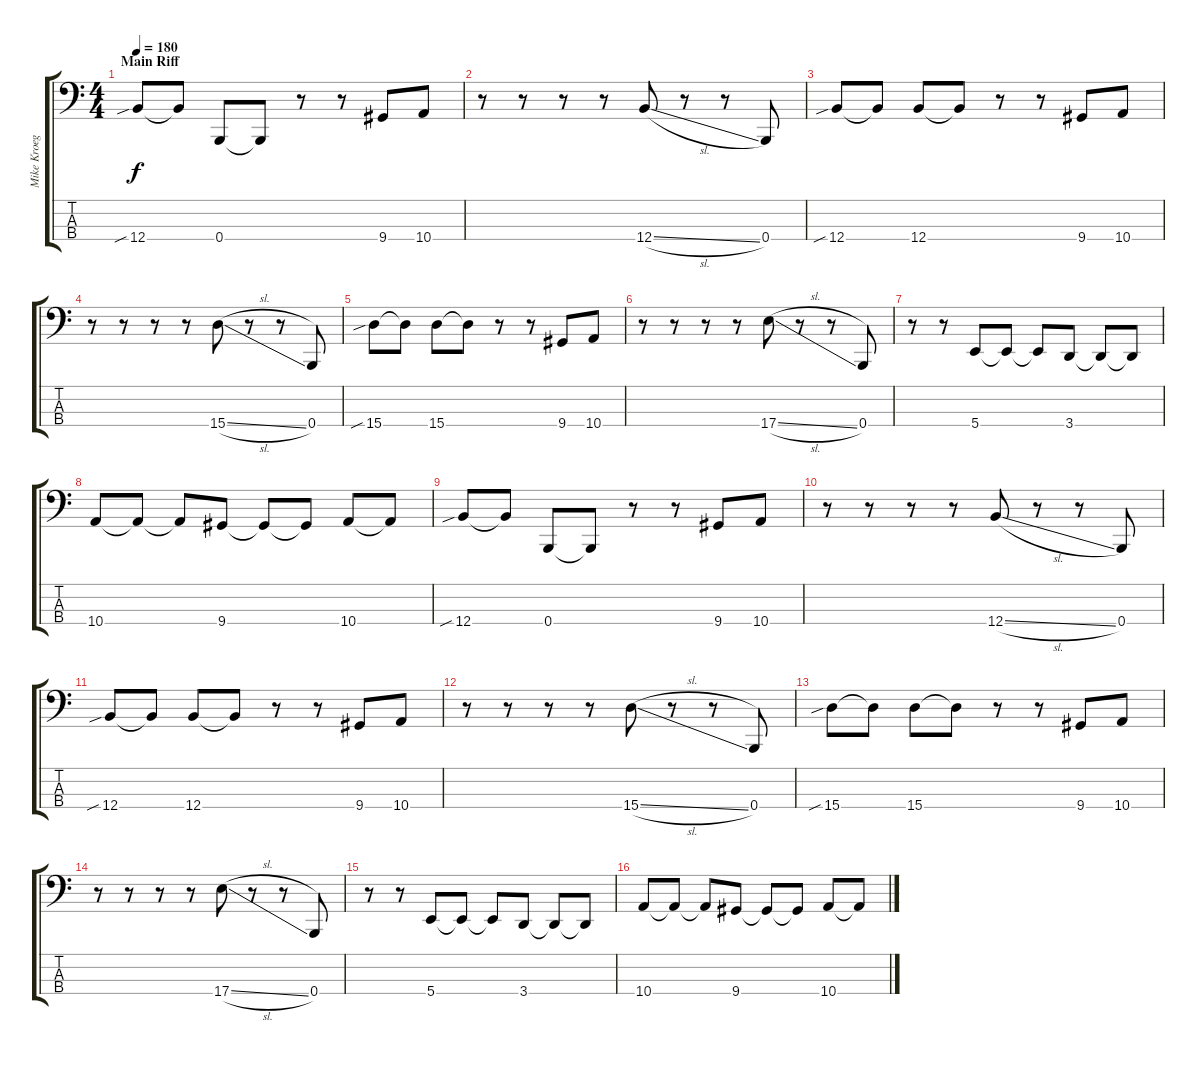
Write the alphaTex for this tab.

\track ("Mike Kroeger(bass)" "Mike Kroeg") {instrument electricbasspick}
\staff {score tabs}
\tuning (G2 D2 A1 B0) {hide}
\ts (4 4)
\section ("" "Main Riff")
\tempo 180
\clef f4
\ks c
12.4{sib}.8{dy f} 12.4{t}.8 0.4.8 0.4{t}.8 r.8 r.8 9.4.8 10.4.8 |
r.8 r.8 r.8 r.8 12.4{sl}.8 r.8 r.8 0.4.8 |
12.4{sib}.8 12.4{t}.8 12.4.8 12.4{t}.8 r.8 r.8 9.4.8 10.4.8 |
r.8 r.8 r.8 r.8 15.4{sl}.8 r.8 r.8 0.4.8 |
15.4{sib}.8 15.4{t}.8 15.4.8 15.4{t}.8 r.8 r.8 9.4.8 10.4.8 |
r.8 r.8 r.8 r.8 17.4{sl}.8 r.8 r.8 0.4.8 |
r.8 r.8 5.4.8 5.4{t}.8 5.4{t}.8 3.4.8 3.4{t}.8 3.4{t}.8 |
10.4.8 10.4{t}.8 10.4{t}.8 9.4.8 9.4{t}.8 9.4{t}.8 10.4.8 10.4{t}.8 |
12.4{sib}.8 12.4{t}.8 0.4.8 0.4{t}.8 r.8 r.8 9.4.8 10.4.8 |
r.8 r.8 r.8 r.8 12.4{sl}.8 r.8 r.8 0.4.8 |
12.4{sib}.8 12.4{t}.8 12.4.8 12.4{t}.8 r.8 r.8 9.4.8 10.4.8 |
r.8 r.8 r.8 r.8 15.4{sl}.8 r.8 r.8 0.4.8 |
15.4{sib}.8 15.4{t}.8 15.4.8 15.4{t}.8 r.8 r.8 9.4.8 10.4.8 |
r.8 r.8 r.8 r.8 17.4{sl}.8 r.8 r.8 0.4.8 |
r.8 r.8 5.4.8 5.4{t}.8 5.4{t}.8 3.4.8 3.4{t}.8 3.4{t}.8 |
10.4.8 10.4{t}.8 10.4{t}.8 9.4.8 9.4{t}.8 9.4{t}.8 10.4.8 10.4{t}.8
